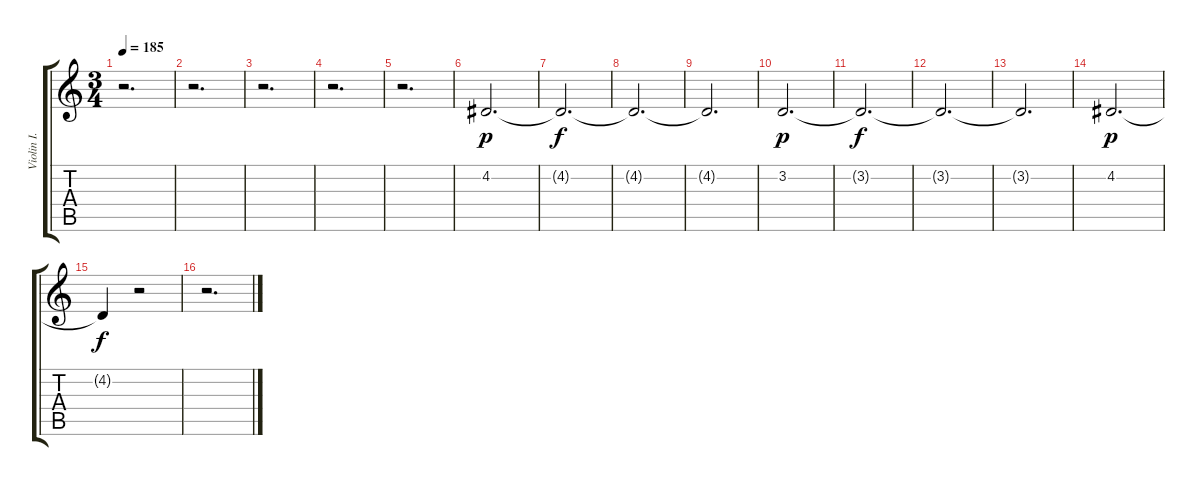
\track ("Violin I." "Violin I.") {instrument stringensemble2}
\staff {score tabs}
\tuning (E4 B3 G3 D3 A2 E2) {hide}
\ts (3 4)
\tempo 185
\clef g2
\ks c
r.2{d dy f} |
r.2{d} |
r.2{d} |
r.2{d} |
r.2{d} |
4.2.2{d dy p instrument stringensemble2} |
4.2{t}.2{d dy f} |
4.2{t}.2{d} |
4.2{t}.2{d} |
3.2.2{d dy p} |
3.2{t}.2{d dy f} |
3.2{t}.2{d} |
3.2{t}.2{d} |
4.2.2{d dy p} |
4.2{t}.4{dy f} r.2 |
r.2{d}
